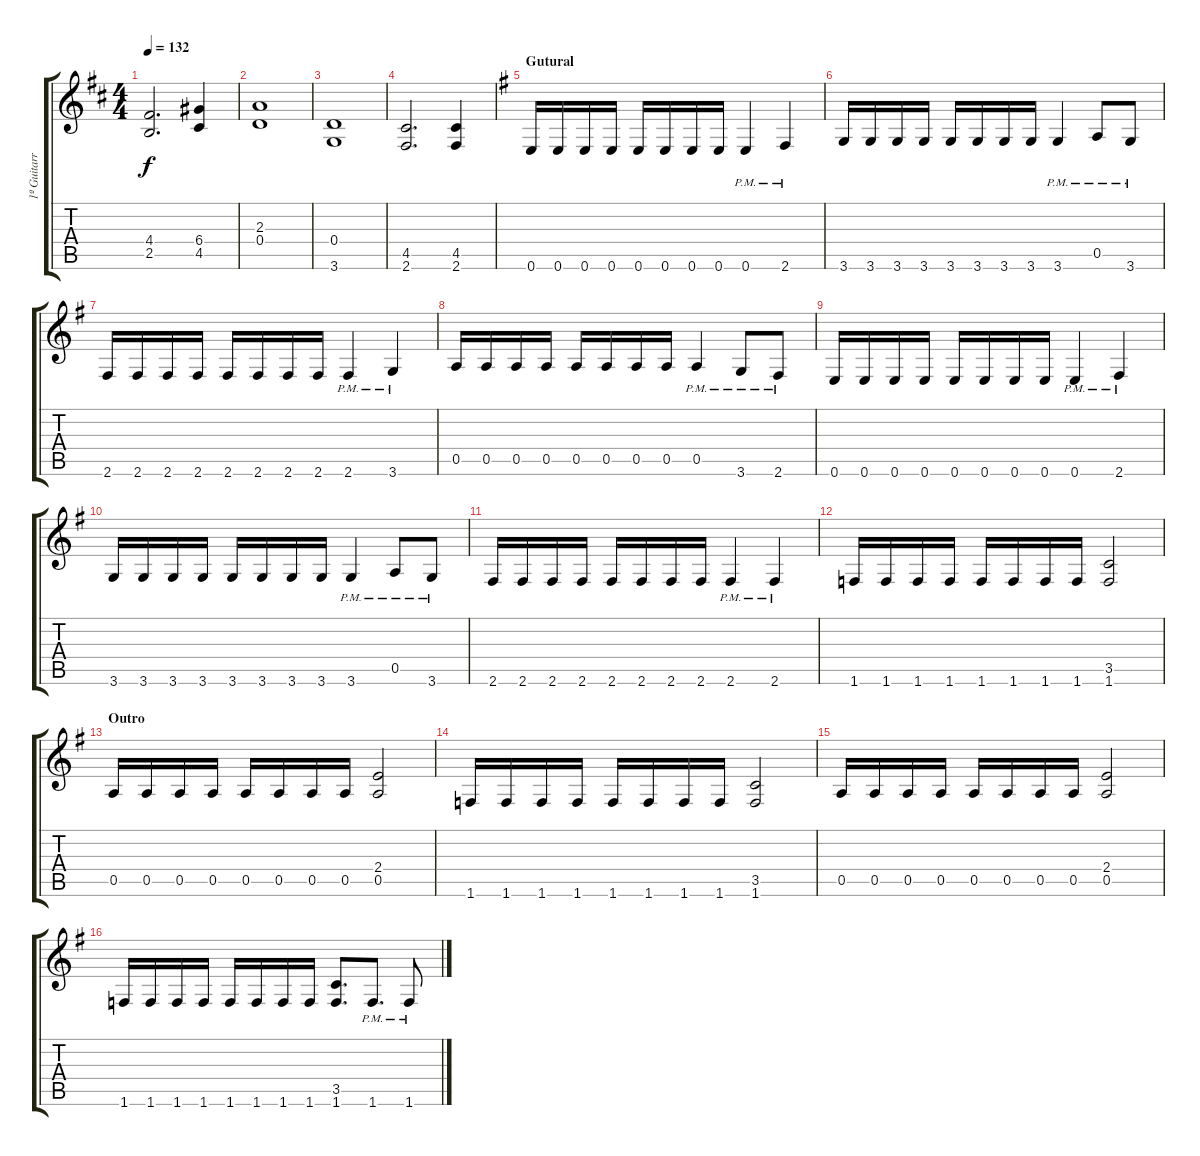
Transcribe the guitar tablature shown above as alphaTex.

\track ("1ª Guitarra" "1ª Guitarr") {instrument distortionguitar}
\staff {score tabs}
\tuning (E4 B3 G3 D3 A2 E2) {hide}
\ts (4 4)
\tempo 132
\clef g2
\ks bminor
(4.4 2.5).2{d dy f} (6.4 4.5).4 |
(2.3 0.4).1 |
(0.4 3.6).1 |
(4.5 2.6).2{d} (4.5 2.6).4 |
\section ("" "Gutural")
\ks g
0.6.16 0.6.16 0.6.16 0.6.16 0.6.16 0.6.16 0.6.16 0.6.16 0.6{pm}.4 2.6{pm}.4 |
3.6.16 3.6.16 3.6.16 3.6.16 3.6.16 3.6.16 3.6.16 3.6.16 3.6{pm}.4 0.5{pm}.8 3.6{pm}.8 |
2.6.16 2.6.16 2.6.16 2.6.16 2.6.16 2.6.16 2.6.16 2.6.16 2.6{pm}.4 3.6{pm}.4 |
0.5.16 0.5.16 0.5.16 0.5.16 0.5.16 0.5.16 0.5.16 0.5.16 0.5{pm}.4 3.6{pm}.8 2.6{pm}.8 |
0.6.16 0.6.16 0.6.16 0.6.16 0.6.16 0.6.16 0.6.16 0.6.16 0.6{pm}.4 2.6{pm}.4 |
3.6.16 3.6.16 3.6.16 3.6.16 3.6.16 3.6.16 3.6.16 3.6.16 3.6{pm}.4 0.5{pm}.8 3.6{pm}.8 |
2.6.16 2.6.16 2.6.16 2.6.16 2.6.16 2.6.16 2.6.16 2.6.16 2.6{pm}.4 2.6{pm}.4 |
1.6.16 1.6.16 1.6.16 1.6.16 1.6.16 1.6.16 1.6.16 1.6.16 (3.5 1.6).2 |
\section ("" "Outro")
0.5.16 0.5.16 0.5.16 0.5.16 0.5.16 0.5.16 0.5.16 0.5.16 (2.4 0.5).2 |
1.6.16 1.6.16 1.6.16 1.6.16 1.6.16 1.6.16 1.6.16 1.6.16 (3.5 1.6).2 |
0.5.16 0.5.16 0.5.16 0.5.16 0.5.16 0.5.16 0.5.16 0.5.16 (2.4 0.5).2 |
1.6.16 1.6.16 1.6.16 1.6.16 1.6.16 1.6.16 1.6.16 1.6.16 (3.5 1.6).8{d} 1.6{pm}.8{d} 1.6{pm}.8
